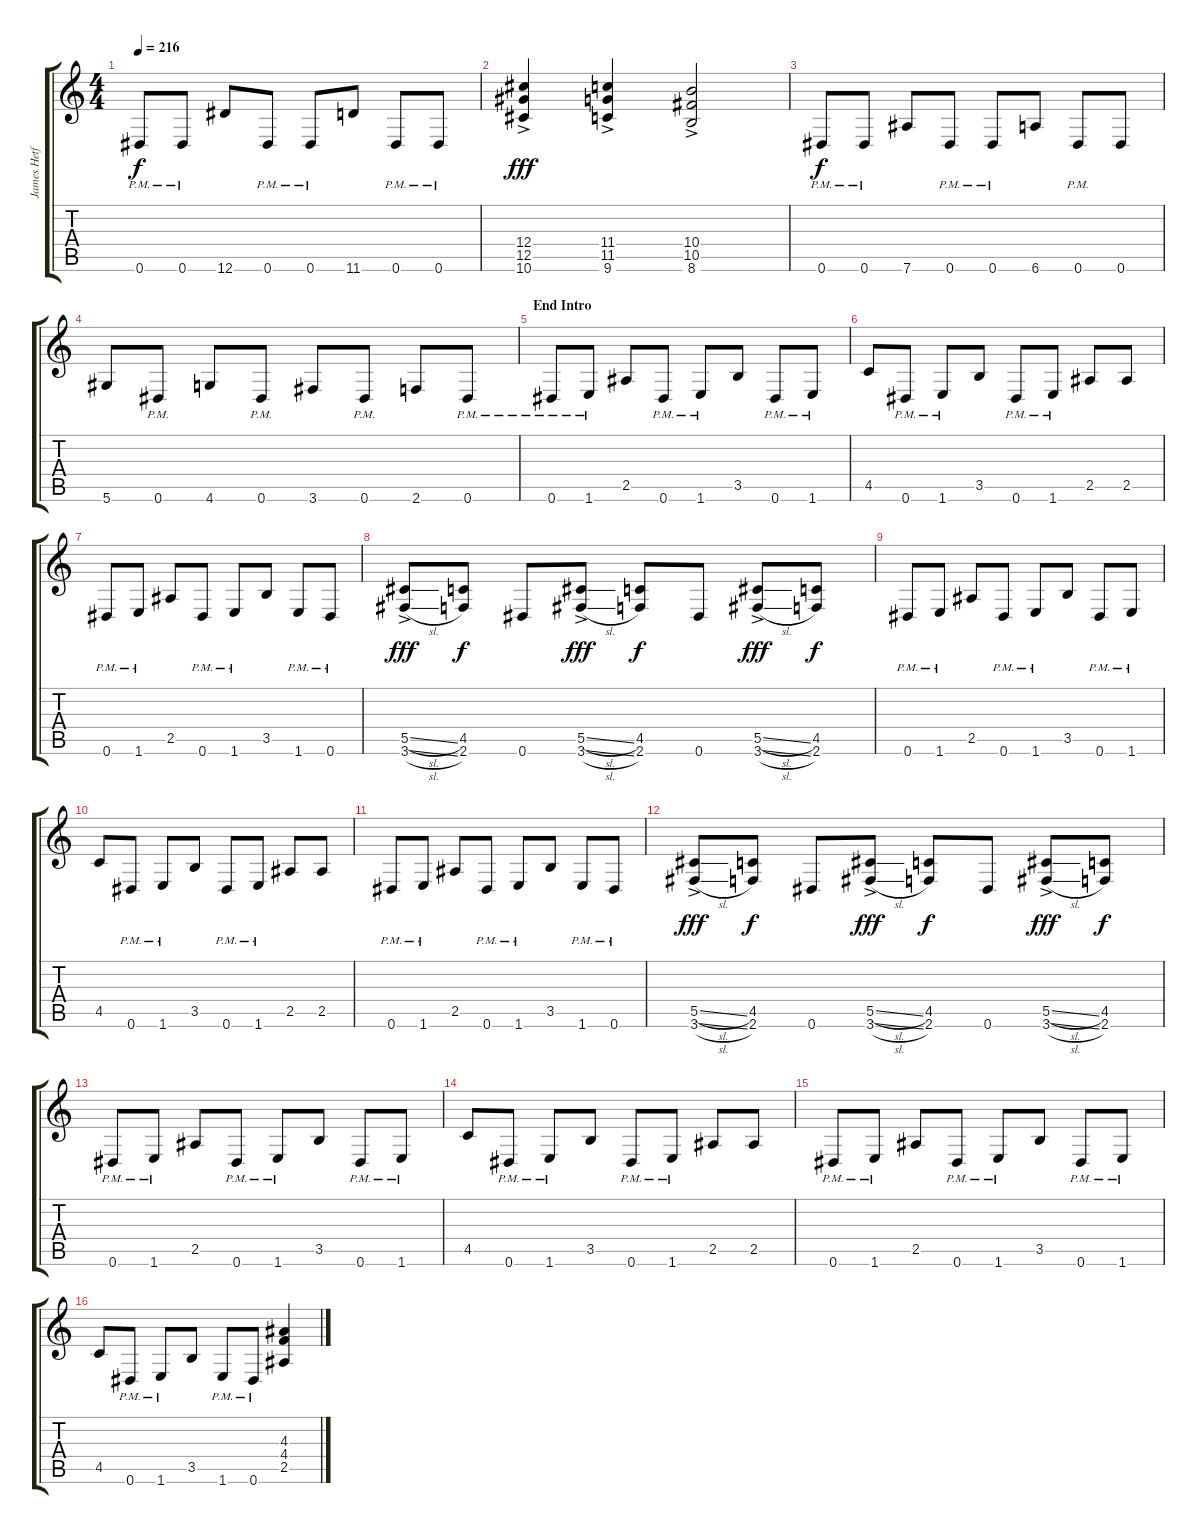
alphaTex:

\track ("James Hetfield (Distortion Guitar)" "James Hetf") {instrument distortionguitar}
\staff {score tabs}
\tuning (Eb4 Bb3 Gb3 Db3 Ab2 Eb2) {hide}
\ts (4 4)
\tempo 216
\clef g2
\ks c
0.6{pm}.8{dy f} 0.6{pm}.8 12.6.8 0.6{pm}.8 0.6{pm}.8 11.6.8 0.6{pm}.8 0.6{pm}.8 |
(12.4{ac} 12.5{ac} 10.6{ac}).4{dy fff} (11.4{ac} 11.5{ac} 9.6{ac}).4 (10.4{ac} 10.5{ac} 8.6{ac}).2 |
0.6{pm}.8{dy f} 0.6{pm}.8 7.6.8 0.6{pm}.8 0.6{pm}.8 6.6.8 0.6{pm}.8 0.6.8 |
5.6.8 0.6{pm}.8 4.6.8 0.6{pm}.8 3.6.8 0.6{pm}.8 2.6.8 0.6{pm}.8 |
\section ("" "End Intro")
0.6{pm}.8 1.6{pm}.8 2.5.8 0.6{pm}.8 1.6{pm}.8 3.5.8 0.6{pm}.8 1.6{pm}.8 |
4.5.8 0.6{pm}.8 1.6{pm}.8 3.5.8 0.6{pm}.8 1.6{pm}.8 2.5.8 2.5.8 |
0.6{pm}.8 1.6{pm}.8 2.5.8 0.6{pm}.8 1.6{pm}.8 3.5.8 1.6{pm}.8 0.6{pm}.8 |
(5.5{sl ac} 3.6{sl ac}).8{dy fff} (4.5 2.6).8{dy f} 0.6.8 (5.5{sl ac} 3.6{sl ac}).8{dy fff} (4.5 2.6).8{dy f} 0.6.8 (5.5{sl ac} 3.6{sl ac}).8{dy fff} (4.5 2.6).8{dy f} |
0.6{pm}.8 1.6{pm}.8 2.5.8 0.6{pm}.8 1.6{pm}.8 3.5.8 0.6{pm}.8 1.6{pm}.8 |
4.5.8 0.6{pm}.8 1.6{pm}.8 3.5.8 0.6{pm}.8 1.6{pm}.8 2.5.8 2.5.8 |
0.6{pm}.8 1.6{pm}.8 2.5.8 0.6{pm}.8 1.6{pm}.8 3.5.8 1.6{pm}.8 0.6{pm}.8 |
(5.5{sl ac} 3.6{sl ac}).8{dy fff} (4.5 2.6).8{dy f} 0.6.8 (5.5{sl ac} 3.6{sl ac}).8{dy fff} (4.5 2.6).8{dy f} 0.6.8 (5.5{sl ac} 3.6{sl ac}).8{dy fff} (4.5 2.6).8{dy f} |
0.6{pm}.8 1.6{pm}.8 2.5.8 0.6{pm}.8 1.6{pm}.8 3.5.8 0.6{pm}.8 1.6{pm}.8 |
4.5.8 0.6{pm}.8 1.6{pm}.8 3.5.8 0.6{pm}.8 1.6{pm}.8 2.5.8 2.5.8 |
0.6{pm}.8 1.6{pm}.8 2.5.8 0.6{pm}.8 1.6{pm}.8 3.5.8 0.6{pm}.8 1.6{pm}.8 |
4.5.8 0.6{pm}.8 1.6{pm}.8 3.5.8 1.6{pm}.8 0.6{pm}.8 (4.3 4.4 2.5).4
